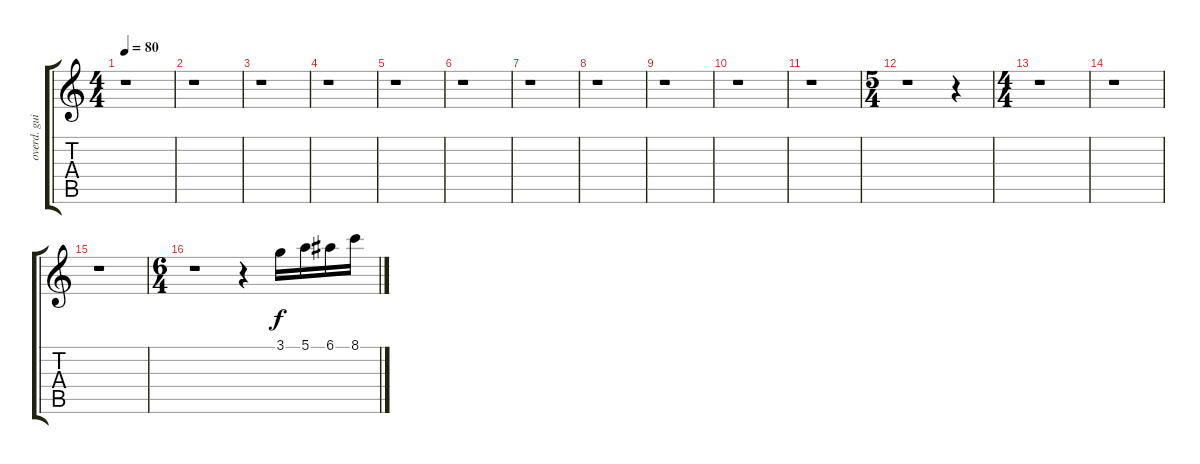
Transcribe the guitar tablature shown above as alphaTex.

\track ("overd. guitar" "overd. gui") {instrument overdrivenguitar}
\staff {score tabs}
\tuning (E4 B3 G3 D3 A2 E2) {hide}
\ts (4 4)
\tempo 80
\clef g2
\ks c
r.1{dy f} |
r.1 |
r.1 |
r.1 |
r.1 |
r.1 |
r.1 |
r.1 |
r.1 |
r.1 |
r.1 |
\ts (5 4)
r.1 r.4 |
\ts (4 4)
r.1 |
r.1 |
r.1 |
\ts (6 4)
r.1 r.4 3.1.16 5.1.16 6.1.16 8.1.16
